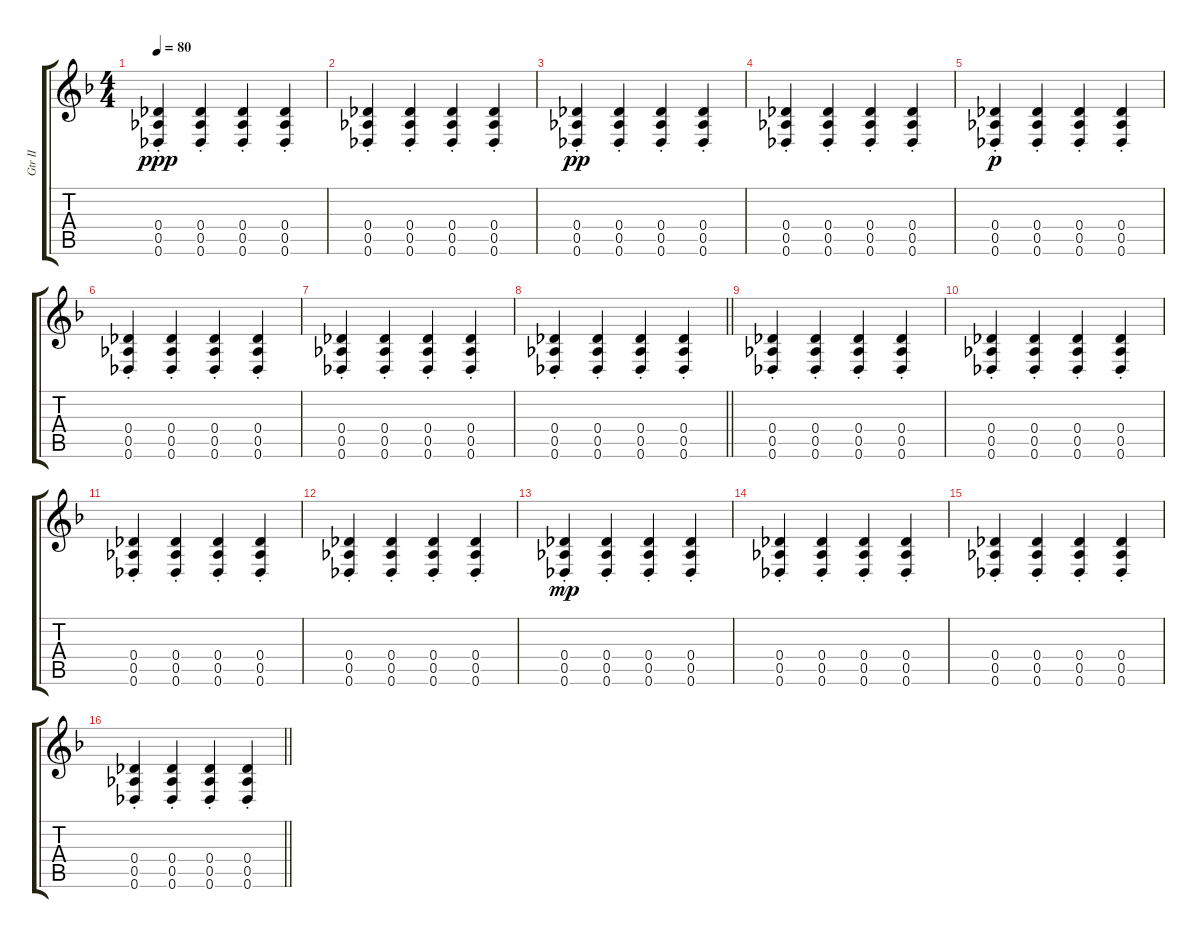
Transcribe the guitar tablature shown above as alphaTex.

\track ("Gtr II" "Gtr II") {instrument overdrivenguitar}
\staff {score tabs}
\tuning (Eb4 Bb3 Gb3 Db3 Ab2 Db2) {hide}
\ts (4 4)
\tempo 80
\clef g2
\ks f
(0.4{st} 0.5{st} 0.6{st}).4{dy ppp instrument overdrivenguitar} (0.4{st} 0.5{st} 0.6{st}).4 (0.4{st} 0.5{st} 0.6{st}).4 (0.4{st} 0.5{st} 0.6{st}).4 |
(0.4{st} 0.5{st} 0.6{st}).4 (0.4{st} 0.5{st} 0.6{st}).4 (0.4{st} 0.5{st} 0.6{st}).4 (0.4{st} 0.5{st} 0.6{st}).4 |
(0.4{st} 0.5{st} 0.6{st}).4{dy pp} (0.4{st} 0.5{st} 0.6{st}).4 (0.4{st} 0.5{st} 0.6{st}).4 (0.4{st} 0.5{st} 0.6{st}).4 |
(0.4{st} 0.5{st} 0.6{st}).4 (0.4{st} 0.5{st} 0.6{st}).4 (0.4{st} 0.5{st} 0.6{st}).4 (0.4{st} 0.5{st} 0.6{st}).4 |
(0.4{st} 0.5{st} 0.6{st}).4{dy p} (0.4{st} 0.5{st} 0.6{st}).4 (0.4{st} 0.5{st} 0.6{st}).4 (0.4{st} 0.5{st} 0.6{st}).4 |
(0.4{st} 0.5{st} 0.6{st}).4 (0.4{st} 0.5{st} 0.6{st}).4 (0.4{st} 0.5{st} 0.6{st}).4 (0.4{st} 0.5{st} 0.6{st}).4 |
(0.4{st} 0.5{st} 0.6{st}).4 (0.4{st} 0.5{st} 0.6{st}).4 (0.4{st} 0.5{st} 0.6{st}).4 (0.4{st} 0.5{st} 0.6{st}).4 |
\barLineRight lightlight
(0.4{st} 0.5{st} 0.6{st}).4 (0.4{st} 0.5{st} 0.6{st}).4 (0.4{st} 0.5{st} 0.6{st}).4 (0.4{st} 0.5{st} 0.6{st}).4 |
(0.4{st} 0.5{st} 0.6{st}).4 (0.4{st} 0.5{st} 0.6{st}).4 (0.4{st} 0.5{st} 0.6{st}).4 (0.4{st} 0.5{st} 0.6{st}).4 |
(0.4{st} 0.5{st} 0.6{st}).4 (0.4{st} 0.5{st} 0.6{st}).4 (0.4{st} 0.5{st} 0.6{st}).4 (0.4{st} 0.5{st} 0.6{st}).4 |
(0.4{st} 0.5{st} 0.6{st}).4 (0.4{st} 0.5{st} 0.6{st}).4 (0.4{st} 0.5{st} 0.6{st}).4 (0.4{st} 0.5{st} 0.6{st}).4 |
(0.4{st} 0.5{st} 0.6{st}).4 (0.4{st} 0.5{st} 0.6{st}).4 (0.4{st} 0.5{st} 0.6{st}).4 (0.4{st} 0.5{st} 0.6{st}).4 |
(0.4{st} 0.5{st} 0.6{st}).4{dy mp} (0.4{st} 0.5{st} 0.6{st}).4 (0.4{st} 0.5{st} 0.6{st}).4 (0.4{st} 0.5{st} 0.6{st}).4 |
(0.4{st} 0.5{st} 0.6{st}).4 (0.4{st} 0.5{st} 0.6{st}).4 (0.4{st} 0.5{st} 0.6{st}).4 (0.4{st} 0.5{st} 0.6{st}).4 |
(0.4{st} 0.5{st} 0.6{st}).4 (0.4{st} 0.5{st} 0.6{st}).4 (0.4{st} 0.5{st} 0.6{st}).4 (0.4{st} 0.5{st} 0.6{st}).4 |
\barLineRight lightlight
(0.4{st} 0.5{st} 0.6{st}).4 (0.4{st} 0.5{st} 0.6{st}).4 (0.4{st} 0.5{st} 0.6{st}).4 (0.4{st} 0.5{st} 0.6{st}).4
